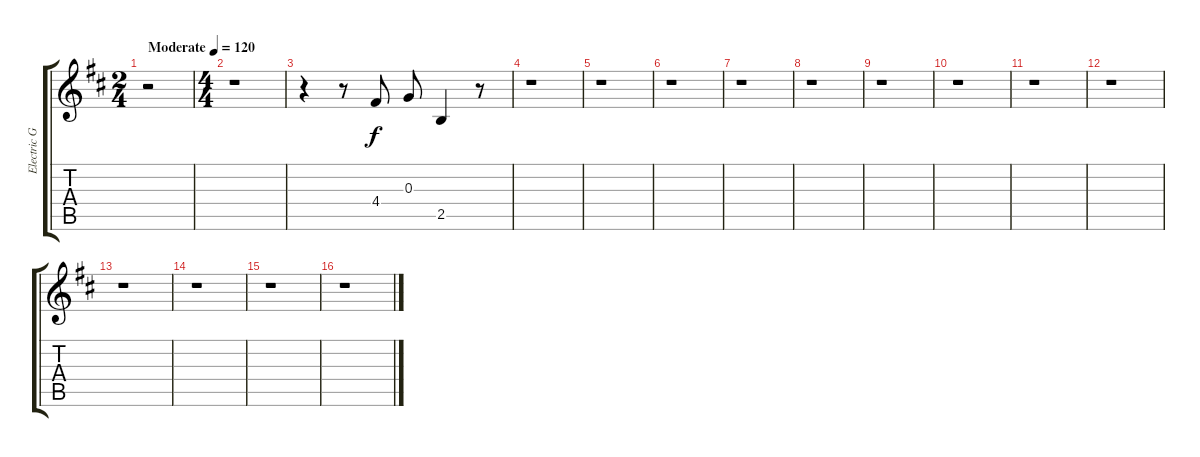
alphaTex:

\track ("Electric Guitar 2" "Electric G") {instrument overdrivenguitar}
\staff {score tabs}
\tuning (E4 B3 G3 D3 A2 E2) {hide}
\ts (2 4)
\tempo (120 "Moderate")
\clef g2
\ks d
r.2{dy f instrument overdrivenguitar} |
\ts (4 4)
r.1 |
r.4 r.8 4.4.8 0.3.8 2.5.4 r.8 |
r.1 |
r.1 |
r.1 |
r.1 |
r.1 |
r.1 |
r.1 |
r.1 |
r.1 |
r.1 |
r.1 |
r.1 |
r.1
